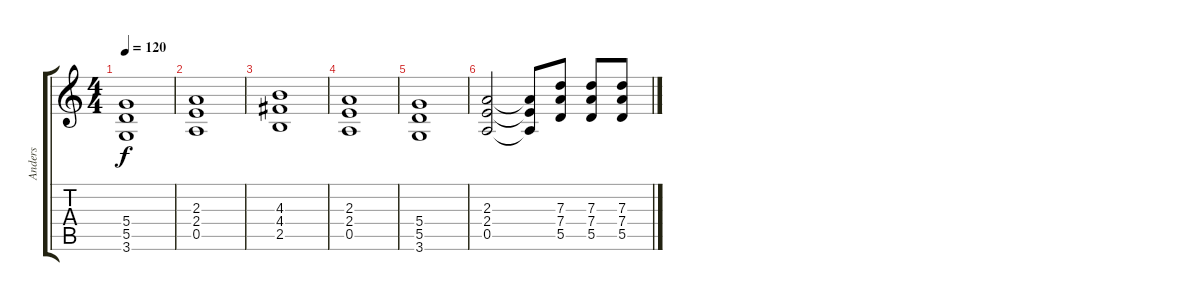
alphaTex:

\track ("Anders" "Anders") {instrument distortionguitar}
\staff {score tabs}
\tuning (E4 B3 G3 D3 A2 E2) {hide}
\ts (4 4)
\tempo 120
\clef g2
\ks c
(5.4 5.5 3.6).1{dy f} |
(2.3 2.4 0.5).1 |
(4.3 4.4 2.5).1{instrument distortionguitar} |
(2.3 2.4 0.5).1 |
(5.4 5.5 3.6).1 |
(2.3 2.4 0.5).2 (2.3{t} 2.4{t} 0.5{t}).8 (7.3 7.4 5.5).8 (7.3 7.4 5.5).8 (7.3 7.4 5.5).8
